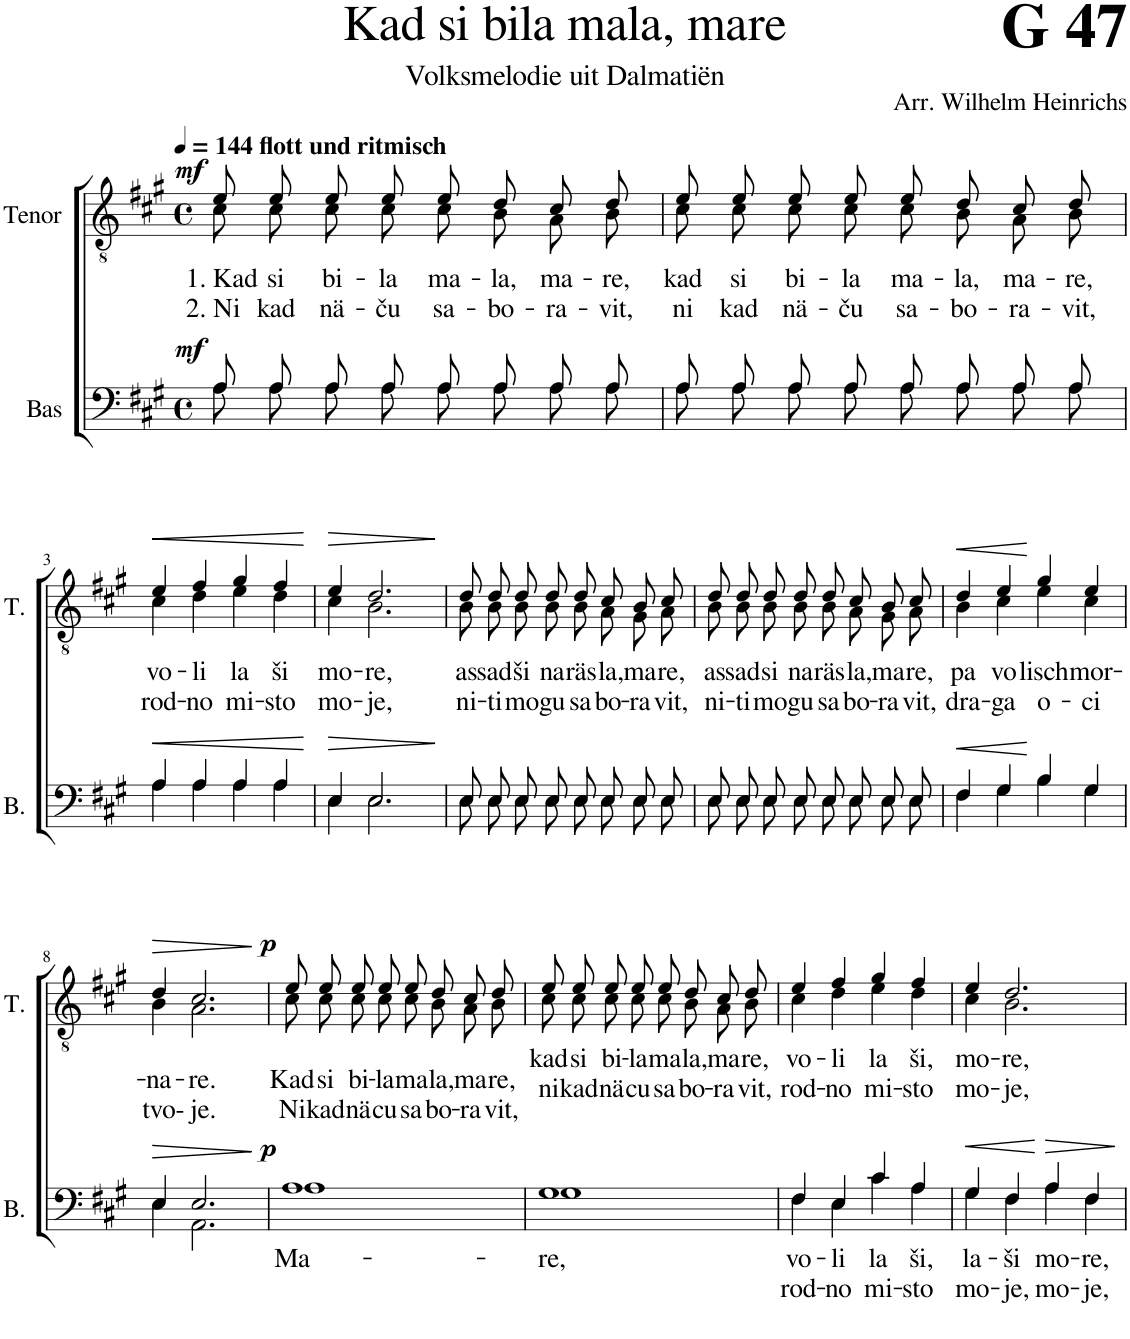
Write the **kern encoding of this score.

**kern	**text	**text	**dynam	**kern	**text	**text	**dynam
*part2	*part2	*part2	*part2	*part1	*part1	*part1	*part1
*staff2	*staff2	*staff2	*staff2	*staff1	*staff1	*staff1	*staff1
*I"Bas	*	*	*	*I"Tenor	*	*	*
*I'B.	*	*	*	*I'T.	*	*	*
*clefF4	*	*	*	*clefGv2	*	*	*
*k[f#c#g#]	*	*	*	*k[f#c#g#]	*	*	*
*M4/4	*	*	*	*M4/4	*	*	*
*met(c)	*	*	*	*met(c)	*	*	*
*MM144	*	*	*	*MM144	*	*	*
=1	=1	=1	=1	=1	=1	=1	=1
*^	*	*	*	*^	*	*	*
!	!	!	!	!	!LO:TX:a:B:t=flott und ritmisch	!	!	!	!
!	!	!	!	!LO:DY:a	!	!	!LO:LY:b	!LO:LY:b	!LO:DY:a
8A/L	8A\L	.	.	mf	8e/L	8c#\L	1. Kad	2. Ni	mf
!	!	!	!	!	!	!	!LO:LY:b	!LO:LY:b	!
8A/J	8A\J	.	.	.	8e/J	8c#\J	si	kad	.
!	!	!	!	!	!	!	!LO:LY:b	!LO:LY:b	!
8A/L	8A\L	.	.	.	8e/L	8c#\L	bi-	nä-	.
!	!	!	!	!	!	!	!LO:LY:b	!LO:LY:b	!
8A/J	8A\J	.	.	.	8e/J	8c#\J	-la	-ču	.
!	!	!	!	!	!	!	!LO:LY:b	!LO:LY:b	!
8A/L	8A\L	.	.	.	8e/L	8c#\L	ma-	sa-	.
!	!	!	!	!	!	!	!LO:LY:b	!LO:LY:b	!
8A/J	8A\J	.	.	.	8d/J	8B\J	-la,	-bo-	.
!	!	!	!	!	!	!	!LO:LY:b	!LO:LY:b	!
8A/L	8A\L	.	.	.	8c#/L	8A\L	ma-	-ra-	.
!	!	!	!	!	!	!	!LO:LY:b	!LO:LY:b	!
8A/J	8A\J	.	.	.	8d/J	8B\J	-re,	-vit,	.
=2	=2	=2	=2	=2	=2	=2	=2	=2	=2
!	!	!	!	!	!	!	!LO:LY:b	!LO:LY:b	!
8A/L	8A\L	.	.	.	8e/L	8c#\L	kad	ni	.
!	!	!	!	!	!	!	!LO:LY:b	!LO:LY:b	!
8A/J	8A\J	.	.	.	8e/J	8c#\J	si	kad	.
!	!	!	!	!	!	!	!LO:LY:b	!LO:LY:b	!
8A/L	8A\L	.	.	.	8e/L	8c#\L	bi-	nä-	.
!	!	!	!	!	!	!	!LO:LY:b	!LO:LY:b	!
8A/J	8A\J	.	.	.	8e/J	8c#\J	-la	-ču	.
!	!	!	!	!	!	!	!LO:LY:b	!LO:LY:b	!
8A/L	8A\L	.	.	.	8e/L	8c#\L	ma-	sa-	.
!	!	!	!	!	!	!	!LO:LY:b	!LO:LY:b	!
8A/J	8A\J	.	.	.	8d/J	8B\J	-la,	-bo-	.
!	!	!	!	!	!	!	!LO:LY:b	!LO:LY:b	!
8A/L	8A\L	.	.	.	8c#/L	8A\L	ma-	-ra-	.
!	!	!	!	!	!	!	!LO:LY:b	!LO:LY:b	!
8A/J	8A\J	.	.	.	8d/J	8B\J	-re,	-vit,	.
!!LO:LB:g=z	!!
=3	=3	=3	=3	=3	=3	=3	=3	=3	=3
!	!	!	!	!LO:HP:b	!	!	!LO:LY:b	!LO:LY:b	!LO:HP:b
4A/	4A\	.	.	<	4e/	4c#\	vo-	rod-	<
!	!	!	!	!	!	!	!LO:LY:b	!LO:LY:b	!
4A/	4A\	.	.	.	4f#/	4d\	-li	-no	.
!	!	!	!	!	!	!	!LO:LY:b	!LO:LY:b	!
4A/	4A\	.	.	.	4g#/	4e\	la	mi-	.
!	!	!	!	!	!	!	!LO:LY:b	!LO:LY:b	!
4A/	4A\	.	.	.	4f#/	4d\	ši	-sto	.
*v	*v	*	*	*	*	*	*	*	*
*	*	*	*	*v	*v	*	*	*
.	.	.	[	.	.	.	[
=4	=4	=4	=4	=4	=4	=4	=4
!	!	!	!LO:HP:b	!	!LO:LY:b	!LO:LY:b	!LO:HP:b
*^	*	*	*	*^	*	*	*
4E/	4E\	.	.	>	4e/	4c#\	mo-	mo-	>
!	!	!	!	!	!	!	!LO:LY:b	!LO:LY:b	!
2.E/	2.E\	.	.	.	2.d/	2.B\	-re,	-je,	.
*v	*v	*	*	*	*	*	*	*	*
*	*	*	*	*v	*v	*	*	*
.	.	.	]	.	.	.	]
=5	=5	=5	=5	=5	=5	=5	=5
*^	*	*	*	*^	*	*	*
!	!	!	!	!	!	!	!LO:LY:b	!LO:LY:b	!
8E/L	8E\L	.	.	.	8d/L	8B\L	as-	ni-	.
!	!	!	!	!	!	!	!LO:LY:b	!LO:LY:b	!
8E/J	8E\J	.	.	.	8d/J	8B\J	-sad	-ti	.
!	!	!	!	!	!	!	!LO:LY:b	!LO:LY:b	!
8E/L	8E\L	.	.	.	8d/L	8B\L	ši	mo-	.
!	!	!	!	!	!	!	!LO:LY:b	!LO:LY:b	!
8E/J	8E\J	.	.	.	8d/J	8B\J	na-	-gu	.
!	!	!	!	!	!	!	!LO:LY:b	!LO:LY:b	!
8E/L	8E\L	.	.	.	8d/L	8B\L	-räs-	sa-	.
!	!	!	!	!	!	!	!LO:LY:b	!LO:LY:b	!
8E/J	8E\J	.	.	.	8c#/J	8A\J	-la,	-bo-	.
!	!	!	!	!	!	!	!LO:LY:b	!LO:LY:b	!
8E/L	8E\L	.	.	.	8B/L	8G#\L	ma-	-ra-	.
!	!	!	!	!	!	!	!LO:LY:b	!LO:LY:b	!
8E/J	8E\J	.	.	.	8c#/J	8A\J	-re,	-vit,	.
=6	=6	=6	=6	=6	=6	=6	=6	=6	=6
!	!	!	!	!	!	!	!LO:LY:b	!LO:LY:b	!
8E/L	8E\L	.	.	.	8d/L	8B\L	as-	ni-	.
!	!	!	!	!	!	!	!LO:LY:b	!LO:LY:b	!
8E/J	8E\J	.	.	.	8d/J	8B\J	-sad	-ti	.
!	!	!	!	!	!	!	!LO:LY:b	!LO:LY:b	!
8E/L	8E\L	.	.	.	8d/L	8B\L	si	mo-	.
!	!	!	!	!	!	!	!LO:LY:b	!LO:LY:b	!
8E/J	8E\J	.	.	.	8d/J	8B\J	na-	-gu	.
!	!	!	!	!	!	!	!LO:LY:b	!LO:LY:b	!
8E/L	8E\L	.	.	.	8d/L	8B\L	-räs-	sa-	.
!	!	!	!	!	!	!	!LO:LY:b	!LO:LY:b	!
8E/J	8E\J	.	.	.	8c#/J	8A\J	-la,	-bo-	.
!	!	!	!	!	!	!	!LO:LY:b	!LO:LY:b	!
8E/L	8E\L	.	.	.	8B/L	8G#\L	ma-	-ra-	.
!	!	!	!	!	!	!	!LO:LY:b	!LO:LY:b	!
8E/J	8E\J	.	.	.	8c#/J	8A\J	-re,	-vit,	.
=7	=7	=7	=7	=7	=7	=7	=7	=7	=7
!	!	!	!	!LO:HP:b	!	!	!LO:LY:b	!LO:LY:b	!LO:HP:b
4F#/	4F#\	.	.	<	4d/	4B\	pa	dra-	<
!	!	!	!	!	!	!	!LO:LY:b	!LO:LY:b	!
4G#/	4G#\	.	.	.	4e/	4c#\	vo-	-ga	.
!	!	!	!	!	!	!	!LO:LY:b	!LO:LY:b	!
4B/	4B\	.	.	[	4g#/	4e\	-lisch	o-	[
!	!	!	!	!	!	!	!LO:LY:b	!LO:LY:b	!
4G#/	4G#\	.	.	.	4e/	4c#\	mor-	-ci	.
!!LO:LB:g=z	!!
=8	=8	=8	=8	=8	=8	=8	=8	=8	=8
!	!	!	!	!LO:HP:b	!	!	!LO:LY:b	!LO:LY:b	!LO:HP:b
4E/	4E\	.	.	>	4d/	4B\	-na-	tvo--	>
!	!	!	!	!	!	!	!LO:LY:b	!LO:LY:b	!
2.E/	2.AA\	.	.	.	2.c#/	2.A\	-re.	-je.	.
*v	*v	*	*	*	*	*	*	*	*
*	*	*	*	*v	*v	*	*	*
.	.	.	]	.	.	.	]
=9	=9	=9	=9	=9	=9	=9	=9
*^	*	*	*	*	*	*	*
!	!	!LO:LY:b	!	!LO:DY:a	!	!LO:LY:b	!LO:LY:b	!LO:DY:a
*	*	*	*	*	*^	*	*	*
1A	1A	Ma-	.	p	8e/L	8c#\L	Kad	Ni	p
!	!	!	!	!	!	!	!LO:LY:b	!LO:LY:b	!
.	.	.	.	.	8e/J	8c#\J	si	kad	.
!	!	!	!	!	!	!	!LO:LY:b	!LO:LY:b	!
.	.	.	.	.	8e/L	8c#\L	bi-	nä-	.
!	!	!	!	!	!	!	!LO:LY:b	!LO:LY:b	!
.	.	.	.	.	8e/J	8c#\J	-la	-cu	.
!	!	!	!	!	!	!	!LO:LY:b	!LO:LY:b	!
.	.	.	.	.	8e/L	8c#\L	ma-	sa-	.
!	!	!	!	!	!	!	!LO:LY:b	!LO:LY:b	!
.	.	.	.	.	8d/J	8B\J	-la,	-bo-	.
!	!	!	!	!	!	!	!LO:LY:b	!LO:LY:b	!
.	.	.	.	.	8c#/L	8A\L	ma-	-ra-	.
!	!	!	!	!	!	!	!LO:LY:b	!LO:LY:b	!
.	.	.	.	.	8d/J	8B\J	-re,	-vit,	.
=10	=10	=10	=10	=10	=10	=10	=10	=10	=10
!	!	!LO:LY:b	!	!	!	!	!LO:LY:b	!LO:LY:b	!
1G#	1G#	-re,	.	.	8e/L	8c#\L	kad	ni	.
!	!	!	!	!	!	!	!LO:LY:b	!LO:LY:b	!
.	.	.	.	.	8e/J	8c#\J	si	kad	.
!	!	!	!	!	!	!	!LO:LY:b	!LO:LY:b	!
.	.	.	.	.	8e/L	8c#\L	bi-	nä-	.
!	!	!	!	!	!	!	!LO:LY:b	!LO:LY:b	!
.	.	.	.	.	8e/J	8c#\J	-la	-cu	.
!	!	!	!	!	!	!	!LO:LY:b	!LO:LY:b	!
.	.	.	.	.	8e/L	8c#\L	ma-	sa-	.
!	!	!	!	!	!	!	!LO:LY:b	!LO:LY:b	!
.	.	.	.	.	8d/J	8B\J	-la,	-bo-	.
!	!	!	!	!	!	!	!LO:LY:b	!LO:LY:b	!
.	.	.	.	.	8c#/L	8A\L	ma-	-ra-	.
!	!	!	!	!	!	!	!LO:LY:b	!LO:LY:b	!
.	.	.	.	.	8d/J	8B\J	-re,	-vit,	.
=11	=11	=11	=11	=11	=11	=11	=11	=11	=11
!	!	!LO:LY:b	!LO:LY:b	!	!	!	!LO:LY:b	!LO:LY:b	!
4F#/	4F#\	vo-	rod-	.	4e/	4c#\	vo-	rod-	.
!	!	!LO:LY:b	!LO:LY:b	!	!	!	!LO:LY:b	!LO:LY:b	!
4E/	4E\	-li	-no	.	4f#/	4d\	-li	-no	.
!	!	!LO:LY:b	!LO:LY:b	!	!	!	!LO:LY:b	!LO:LY:b	!
4c#/	4c#\	la	mi-	.	4g#/	4e\	la	mi-	.
!	!	!LO:LY:b	!LO:LY:b	!	!	!	!LO:LY:b	!LO:LY:b	!
4A/	4A\	ši,	-sto	.	4f#/	4d\	ši,	-sto	.
=12	=12	=12	=12	=12	=12	=12	=12	=12	=12
!	!	!LO:LY:b	!LO:LY:b	!LO:HP:b	!	!	!LO:LY:b	!LO:LY:b	!
4G#/	4G#\	la-	mo-	<	4e/	4c#\	mo-	mo-	.
!	!	!LO:LY:b	!LO:LY:b	!	!	!	!LO:LY:b	!LO:LY:b	!
4F#/	4F#\	-ši	-je,	.	2.d/	2.B\	-re,	-je,	.
!	!	!LO:LY:b	!LO:LY:b	!LO:HP:n=1:b	!	!	!	!	!
4A/	4A\	mo-	mo-	[ >	.	.	.	.	.
!	!	!LO:LY:b	!LO:LY:b	!	!	!	!	!	!
4F#/	4F#\	-re,	-je,	.	.	.	.	.	.
*v	*v	*	*	*	*	*	*	*	*
*	*	*	*	*v	*v	*	*	*
.	.	.	]	.	.	.	.
=	=	=	=	=	=	=	=
*-	*-	*-	*-	*-	*-	*-	*-
